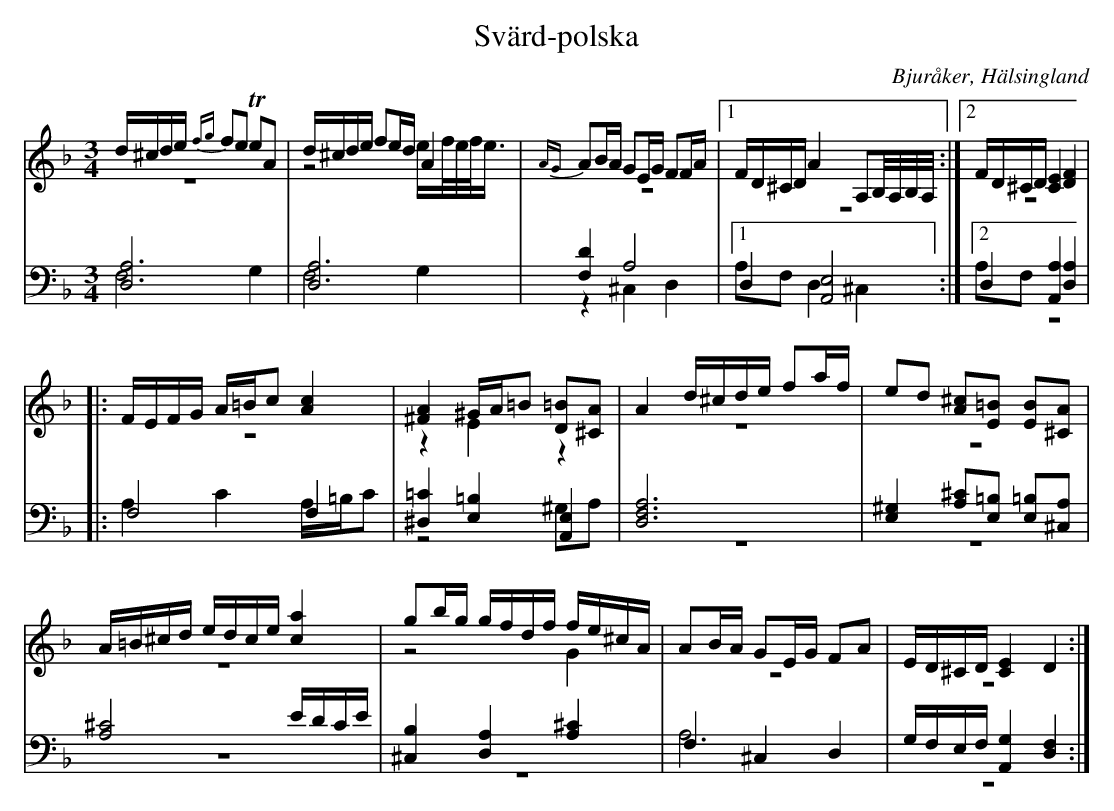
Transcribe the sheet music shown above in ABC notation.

X:1
T: Svärd-polska
O: Bjuråker, Hälsingland
M: 3/4
L: 1/8
K: Dm
V:1
V:2 merge
V:3
V:4 merge
V:1
d/^c/d/e/ {fg}fe TeA|d/^c/d/e/ fe/d/ A2|{AG}AB/A/ GE/G/ FF/A/|1 F/D/^C/D/ A2 A,B,//A,//B,//A,//:|2 F/D/^C/D/ [C2E2] [D2F2]|
|:F/E/F/G/ A/=B/c [A2c2]|[^F2A2] ^G/A/=B [D=B][^CA]|A2 d/^c/d/e/ fa/f/|ed [A^c][E=B] [EB][^CA]|
A/=B/^c/d/ e/d/c/e/ [c2a2]|gb/g/ g/f/d/f/ f/e/^c/A/|AB/A/ GE/G/ FA|E/D/^C/D/ [C2E2] D2:|
V:2
z6|z4 e/f//e//f//e3/4|z6|1 z6:|2 z6|
|:z6|z2 E2 z2|z6|z6|
z6|z4 G2|z6|z6:|
V:3 clef=bass
[D,6A,6]|[D,6A,6]|[F,2D2] A,4|1 D,2 [A,,4E,4]:|2 D,2 [A,,2A,2] [D,2A,2]|
|:F,4 F,2|[^D,2=C2] [E,2=B,2] [A,,2E,2]|[D,6F,6A,6]|[E,2^G,2] [A,^C][E,=B,] [E,=B,][^C,A,]|
[A,4^C4] E/D/C/E/|[^C,2B,2]  [D,2A,2] [A,2^C2]|F,2 ^C,2 D,2|G,/F,/E,/F,/ [A,,2G,2] [D,2F,2]:|
V:4 clef=bass
F,4 G,2|F,4 G,2|z2 ^C,2 D,2|1 A,F, D,2 ^C,2:|2 A,F,  z4|
|:A,2 C2 A,/=B,/C|z4 ^G,A,|z6|z6|
z6|z6|A,6|z6:|
